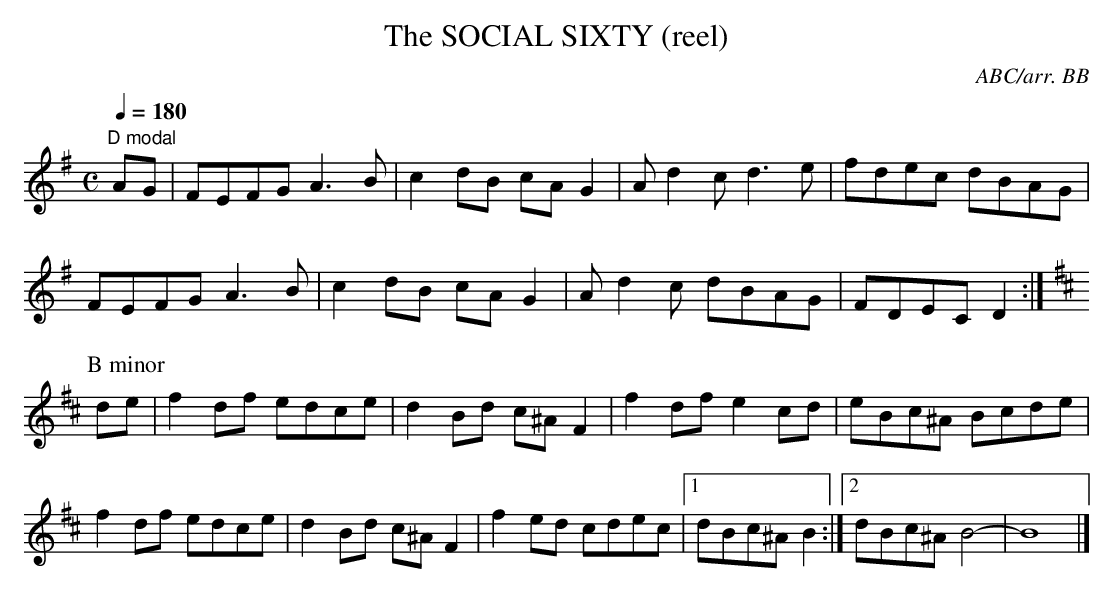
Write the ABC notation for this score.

X:1
T:SOCIAL SIXTY (reel), The
C:ABC/arr. BB
Y:"reel"
Q:1/4=180
but I have no idea where part 2 comes from. This sounds
like a "Harding hybrid" of two unrelated (but Irish) tunes!
M:C
L:1/8
K:G
"D modal"
AG|FEFG A3B|c2dB cAG2|Ad2c d3e|fdec dBAG |
FEFG A3B|c2dB cAG2|Ad2c dBAG|FDEC D2 :|
P:B minor
K:D
de|f2df edce|d2Bd c^AF2|f2df e2cd|eBc^A Bcde |
f2df edce|d2Bd c^AF2|f2ed cdec|1dBc^A B2 :|\
[2 dBc^A B4-|B8|]
